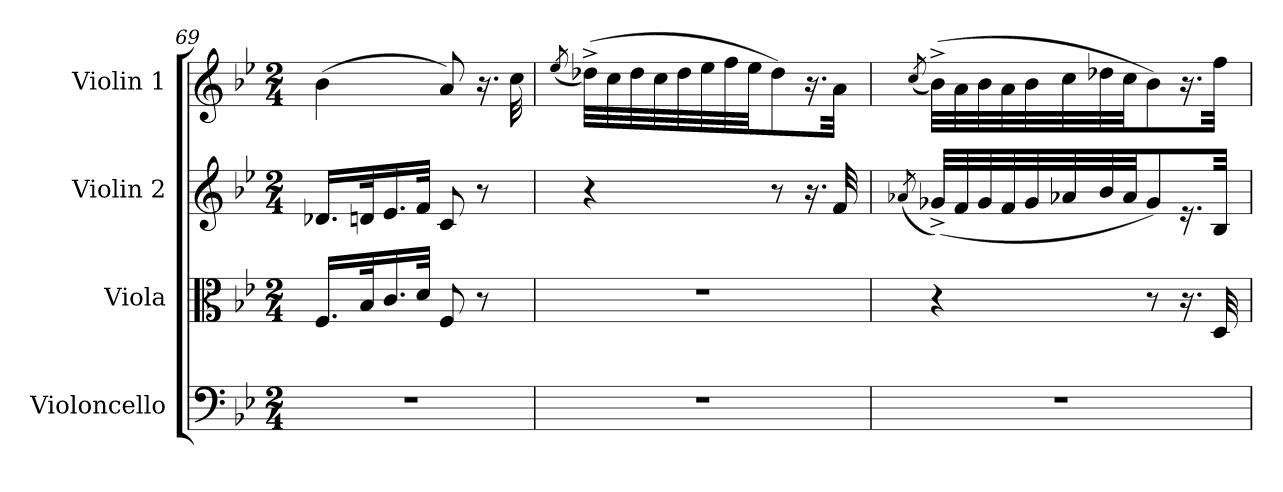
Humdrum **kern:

**kern	**kern	**kern	**kern
*part4	*part3	*part2	*part1
*staff4	*staff3	*staff2	*staff1
*I"Violoncello	*I"Viola	*I"Violin 2	*I"Violin 1
*I'Vc	*I'Vla	*I'Vln	*I'Vln
*clefF4	*clefC3	*clefG2	*clefG2
*k[b-e-]	*k[b-e-]	*k[b-e-]	*k[b-e-]
*M2/4	*M2/4	*M2/4	*M2/4
=69	=69	=69	=69
2r	16.F/LL	16.d-X/LL	(4b-\
.	32B-/K	32dn/K	.
.	16.c/	16.e-/	.
.	32d/JJk	32f/JJk	.
.	8F/	8c/	8a/)
.	8r	8r	16.r
.	.	.	32cc\
=70	=70	=70	=70
.	.	.	(8qee-/
2r	2r	4r	(32dd-X^\LLL)
.	.	.	32cc\
.	.	.	32dd-\
.	.	.	32cc\
.	.	.	32dd-\
.	.	.	32ee-\
.	.	.	32ff\
.	.	.	32ee-\JJJ
.	.	8r	8dd-\L)
.	.	16.r	16.r
.	.	32f/	32a\JJk
!!LO:LB:g=z
=71	=71	=71	=71
.	.	(8qa-X/	(8qcc/
2r	4r	(32g-X^/LLL)	(32b-^\LLL)
.	.	32f/	32a\
.	.	32g-/	32b-\
.	.	32f/	32a\
.	.	32g-/	32b-\
.	.	32a-X/	32cc\
.	.	32b-/	32dd-X\
.	.	32a-/JJJ	32cc\JJJ
.	8r	8g-/L)	8b-\L)
.	16.r	16.r	16.r
.	32D/	32B-/JJk	32ff\JJk
=	=	=	=
*-	*-	*-	*-
